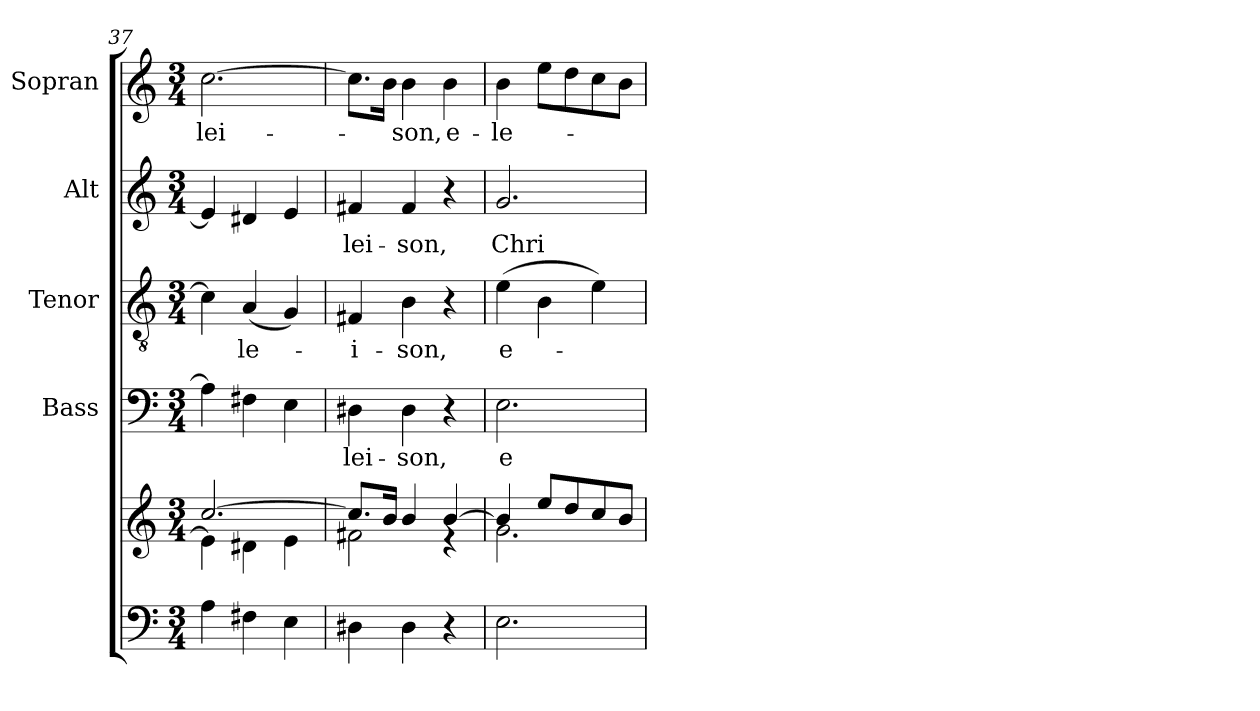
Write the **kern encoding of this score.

**kern	**kern	**kern	**text	**kern	**text	**kern	**text	**kern	**text
*part5	*part5	*part4	*part4	*part3	*part3	*part2	*part2	*part1	*part1
*staff6	*staff5	*staff4	*staff4	*staff3	*staff3	*staff2	*staff2	*staff1	*staff1
*	*	*I"Bass	*	*I"Tenor	*	*I"Alt	*	*I"Sopran	*
*	*	*I'B.	*	*I'T.	*	*I'A.	*	*I'S.	*
*clefF4	*clefG2	*clefF4	*	*clefGv2	*	*clefG2	*	*clefG2	*
*k[]	*k[]	*k[]	*	*k[]	*	*k[]	*	*k[]	*
*C:	*C:	*C:	*	*C:	*	*C:	*	*C:	*
*M3/4	*M3/4	*M3/4	*	*M3/4	*	*M3/4	*	*M3/4	*
=37	=37	=37	=37	=37	=37	=37	=37	=37	=37
*	*^	*	*	*	*	*	*	*	*
!	!	!	!	!	!	!	!	!	!	!LO:LY:b
4A\	[>2.cc/	4e\]	4A\]	.	4c\]	.	4e/]	.	[2.cc\	-lei-
!	!	!	!	!	!	!LO:LY:b	!	!	!	!
4F#X\	.	4d#X\	4F#X\	.	(<4A/	-le-	4d#X/	.	.	.
4E\	.	4e\	4E\	.	4G/)	.	4e/	.	.	.
=38	=38	=38	=38	=38	=38	=38	=38	=38	=38	=38
!	!	!	!	!LO:LY:b	!	!LO:LY:b	!	!LO:LY:b	!	!
4D#X\	8.cc/L]	2f#X\	4D#X\	-lei-	4F#X/	-i-	4f#X/	-lei-	8.cc\L]	.
.	16b/Jk	.	.	.	.	.	.	.	16b\Jk	.
!	!	!	!	!LO:LY:b	!	!LO:LY:b	!	!LO:LY:b	!	!LO:LY:b
4D#\	4b/	.	4D#\	-son,	4B\	-son,	4f#/	-son,	4b\	-son,
!	!	!	!	!	!	!	!	!	!	!LO:LY:b
4r	[>4b/	4rd	4r	.	4r	.	4r	.	4b\	e-
=39	=39	=39	=39	=39	=39	=39	=39	=39	=39	=39
!	!	!	!	!LO:LY:b	!	!LO:LY:b	!	!LO:LY:b	!	!LO:LY:b
2.E\	4b/]	2.g\	2.E\	e-	(>4e\	e-	2.g/	Chri-	4b\	-le-
.	8ee/L	.	.	.	4B\	.	.	.	8ee\L	.
.	8dd/	.	.	.	.	.	.	.	8dd\	.
.	8cc/	.	.	.	4e\)	.	.	.	8cc\	.
.	8b/J	.	.	.	.	.	.	.	8b\J	.
*	*v	*v	*	*	*	*	*	*	*	*
=	=	=	=	=	=	=	=	=	=
*-	*-	*-	*-	*-	*-	*-	*-	*-	*-
